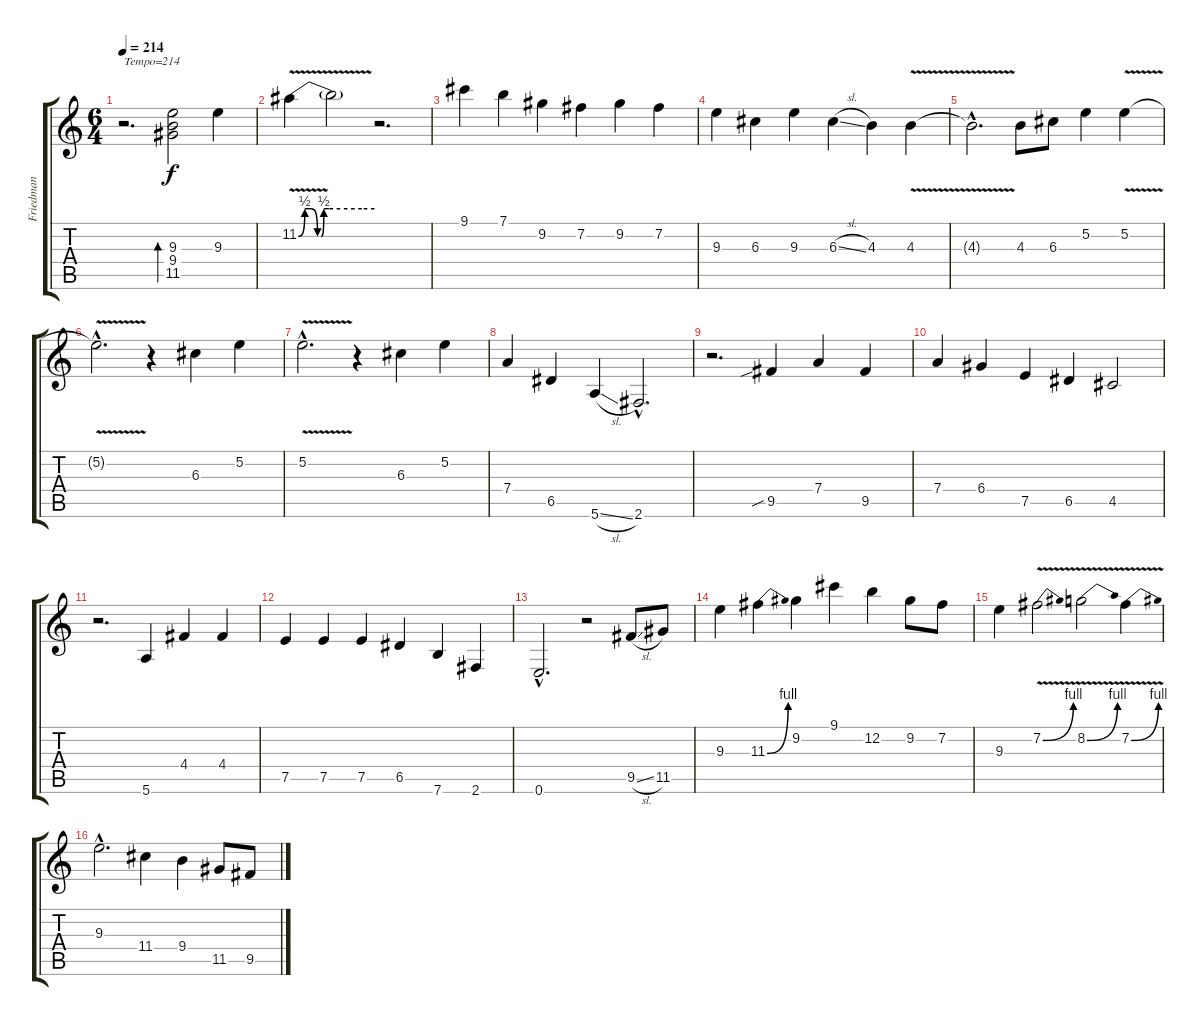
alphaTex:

\track ("Friedman" "Friedman") {instrument acousticguitarsteel}
\staff {score tabs}
\tuning (E4 B3 G3 D3 A2 E2) {hide}
\ts (6 4)
\tempo 214
\clef g2
\ks c
r.2{d txt "Tempo=214" dy f} (9.3 9.4 11.5).2{bd 240} 9.3.4 |
11.2{be (custom 0 0 5 2 10 2 15 0 18 0 20 2 24 2 50 2 60 2) v}.4 11.2{t}.2 r.2{d} |
9.1.4 7.1.4 9.2.4 7.2.4 9.2.4 7.2.4 |
9.3.4 6.3.4 9.3.4 6.3{sl}.4 4.3.4 4.3{v}.4 |
4.3{hac t}.2{d} 4.3.8 6.3.8 5.2.4 5.2{v}.4 |
5.2{hac t}.2{d} r.4 6.3.4 5.2.4 |
5.2{v hac}.2{d} r.4 6.3.4 5.2.4 |
7.4.4 6.5.4 5.6{sl}.4 2.6{hac}.2{d} |
r.2{d} 9.5{sib}.4 7.4.4 9.5.4 |
7.4.4 6.4.4 7.5.4 6.5.4 4.5.2 |
r.2{d} 5.6.4 4.4.4 4.4.4 |
7.5.4 7.5.4 7.5.4 6.5.4 7.6.4 2.6.4 |
0.6{hac}.2{d} r.2 9.5{sl}.8 11.5.8 |
9.3.4 11.3{be (bend 0 0 60 4)}.4 9.2.4 9.1.4 12.2.4 9.2.8 7.2.8 |
9.3.4 7.2{be (bend 0 0 60 4) v}.2 8.2{be (bend 0 0 60 4) v}.2 7.2{be (bend 0 0 60 4) v}.4 |
9.3{hac}.2{d} 11.4.4 9.4.4 11.5.8 9.5.8
